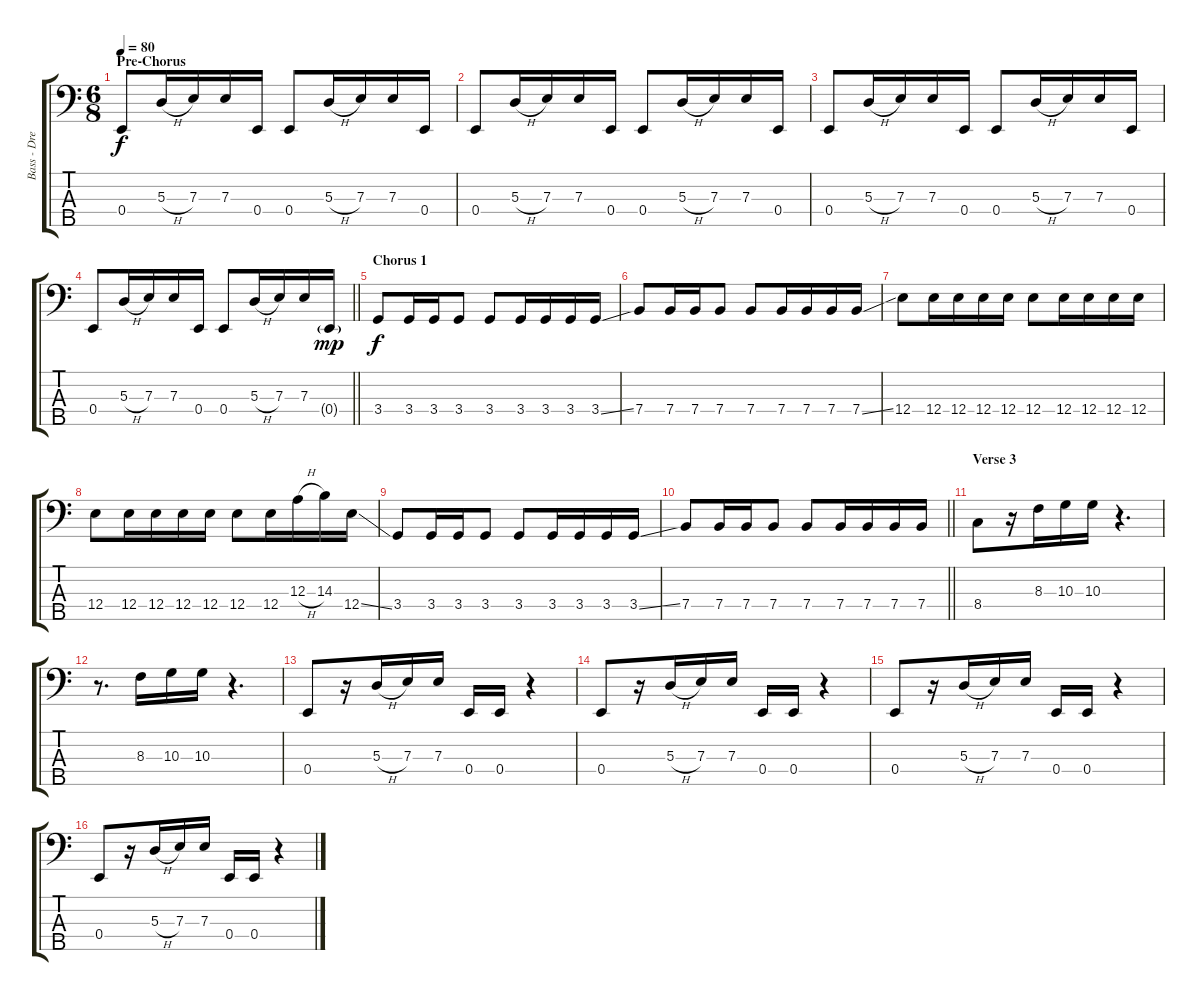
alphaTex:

\track ("Bass - Drew Roulette" "Bass - Dre") {instrument electricbassfinger}
\staff {score tabs}
\tuning (G2 D2 A1 E1 B0) {hide}
\ts (6 8)
\section ("" "Pre-Chorus")
\tempo 80
\clef f4
\ks c
0.4.8{dy f} 5.3{h}.16 7.3.16 7.3.16 0.4.16 0.4.8 5.3{h}.16 7.3.16 7.3.16 0.4.16 |
0.4.8 5.3{h}.16 7.3.16 7.3.16 0.4.16 0.4.8 5.3{h}.16 7.3.16 7.3.16 0.4.16 |
0.4.8 5.3{h}.16 7.3.16 7.3.16 0.4.16 0.4.8 5.3{h}.16 7.3.16 7.3.16 0.4.16 |
\barLineRight lightlight
0.4.8 5.3{h}.16 7.3.16 7.3.16 0.4.16 0.4.8 5.3{h}.16 7.3.16 7.3.16 0.4{g}.16{dy mp} |
\section ("" "Chorus 1")
3.4.8{dy f} 3.4.16 3.4.16 3.4.8 3.4.8 3.4.16 3.4.16 3.4.16 3.4{ss}.16 |
7.4.8 7.4.16 7.4.16 7.4.8 7.4.8 7.4.16 7.4.16 7.4.16 7.4{ss}.16 |
12.4.8 12.4.16 12.4.16 12.4.16 12.4.16 12.4.8 12.4.16 12.4.16 12.4.16 12.4.16 |
12.4.8 12.4.16 12.4.16 12.4.16 12.4.16 12.4.8 12.4.16 12.3{h}.16 14.3.16 12.4{ss}.16 |
3.4.8 3.4.16 3.4.16 3.4.8 3.4.8 3.4.16 3.4.16 3.4.16 3.4{ss}.16 |
\barLineRight lightlight
7.4.8 7.4.16 7.4.16 7.4.8 7.4.8 7.4.16 7.4.16 7.4.16 7.4.16 |
\section ("" "Verse 3")
8.4.8 r.16 8.3.16 10.3.16 10.3.16 r.4{d} |
r.8{d} 8.3.16 10.3.16 10.3.16 r.4{d} |
0.4.8 r.16 5.3{h}.16 7.3.16 7.3.16 0.4.16 0.4.16 r.4 |
0.4.8 r.16 5.3{h}.16 7.3.16 7.3.16 0.4.16 0.4.16 r.4 |
0.4.8 r.16 5.3{h}.16 7.3.16 7.3.16 0.4.16 0.4.16 r.4 |
0.4.8 r.16 5.3{h}.16 7.3.16 7.3.16 0.4.16 0.4.16 r.4
